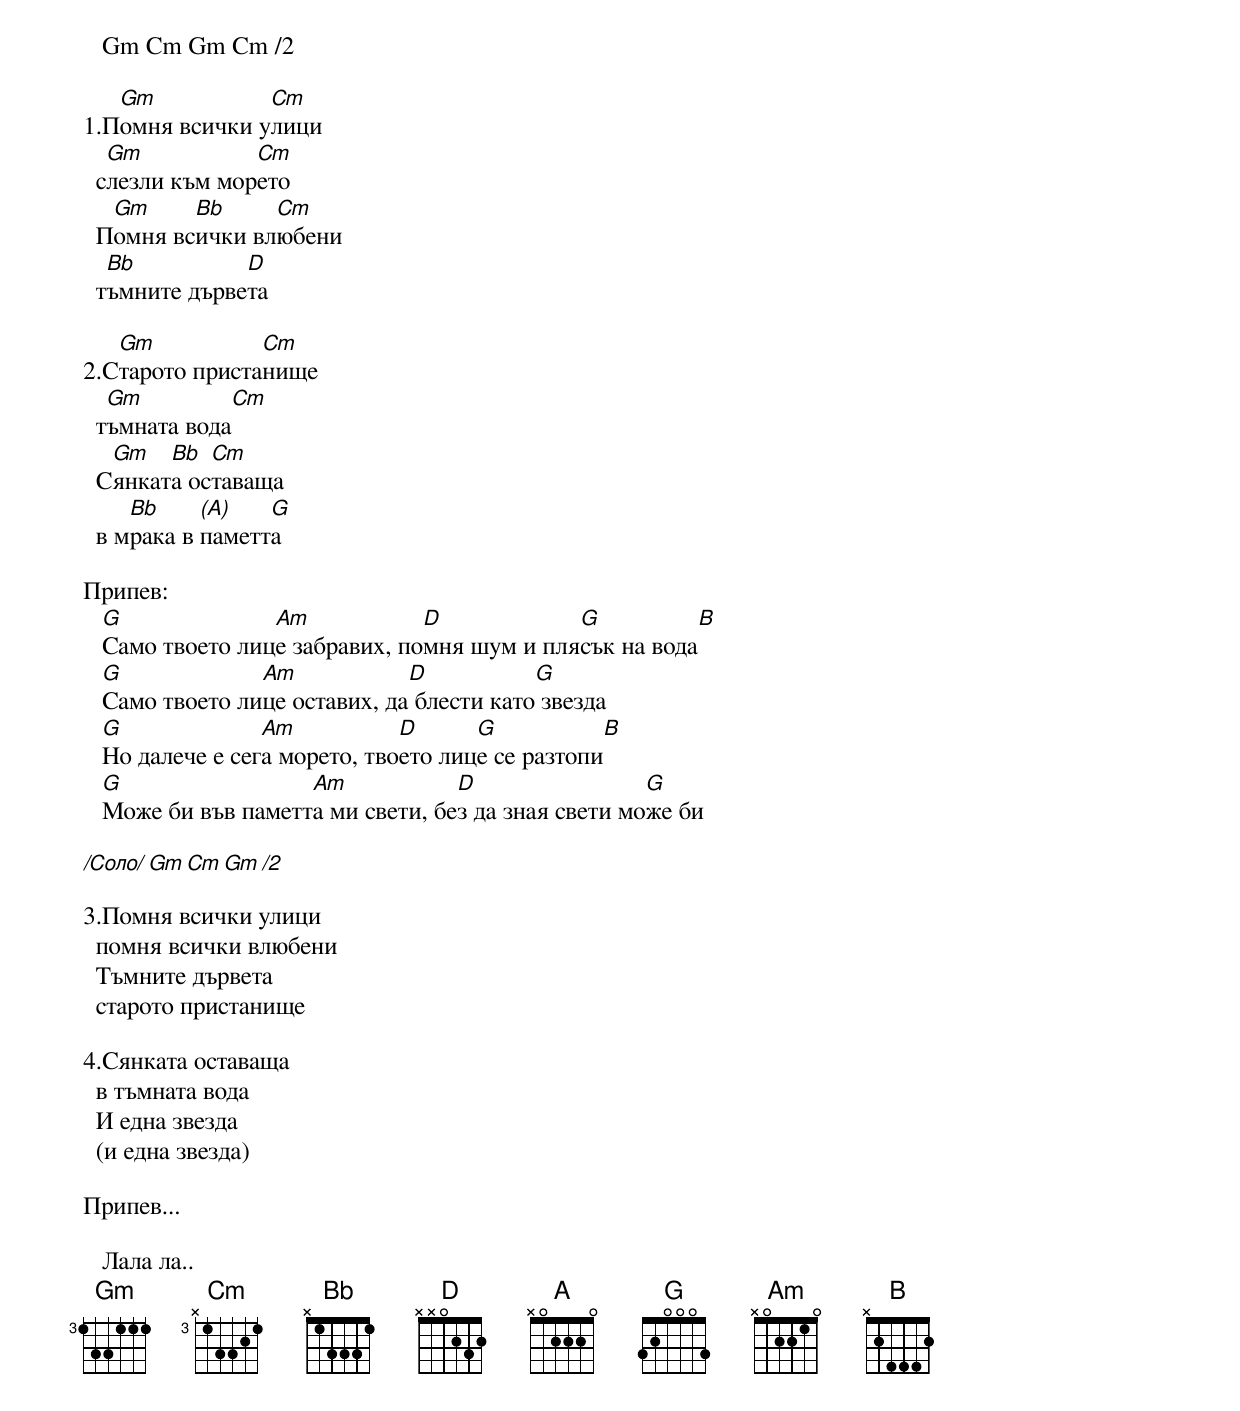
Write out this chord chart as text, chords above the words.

   Gm Cm Gm Cm /2

   Gm           Cm
1.Помня всички улици
   Gm           Cm
  слезли към морето
   Gm     Bb     Cm
  Помня всички влюбени
   Bb          D
  тъмните дървета

   Gm           Cm
2.Старото пристанище
   Gm           Cm
  тъмната вода
   Gm   Bb  Cm
  Сянката оставаща
     Bb     (A)   G
  в мрака в паметта

Припев:
   G              Am            D            G           B
   Само твоето лице забравих, помня шум и плясък на вода
   G             Am            D           G
   Само твоето лице оставих, да блести като звезда
   G              Am           D      G           B
   Но далече е сега морето, твоето лице се разтопи
   G                 Am            D                 G
   Може би във паметта ми свети, без да зная свети може би

/Соло/ Gm Cm Gm /2

3.Помня всички улици
  помня всички влюбени
  Тъмните дървета
  старото пристанище

4.Сянката оставаща
  в тъмната вода
  И една звезда
  (и една звезда)

Припев...

   Лала ла..
